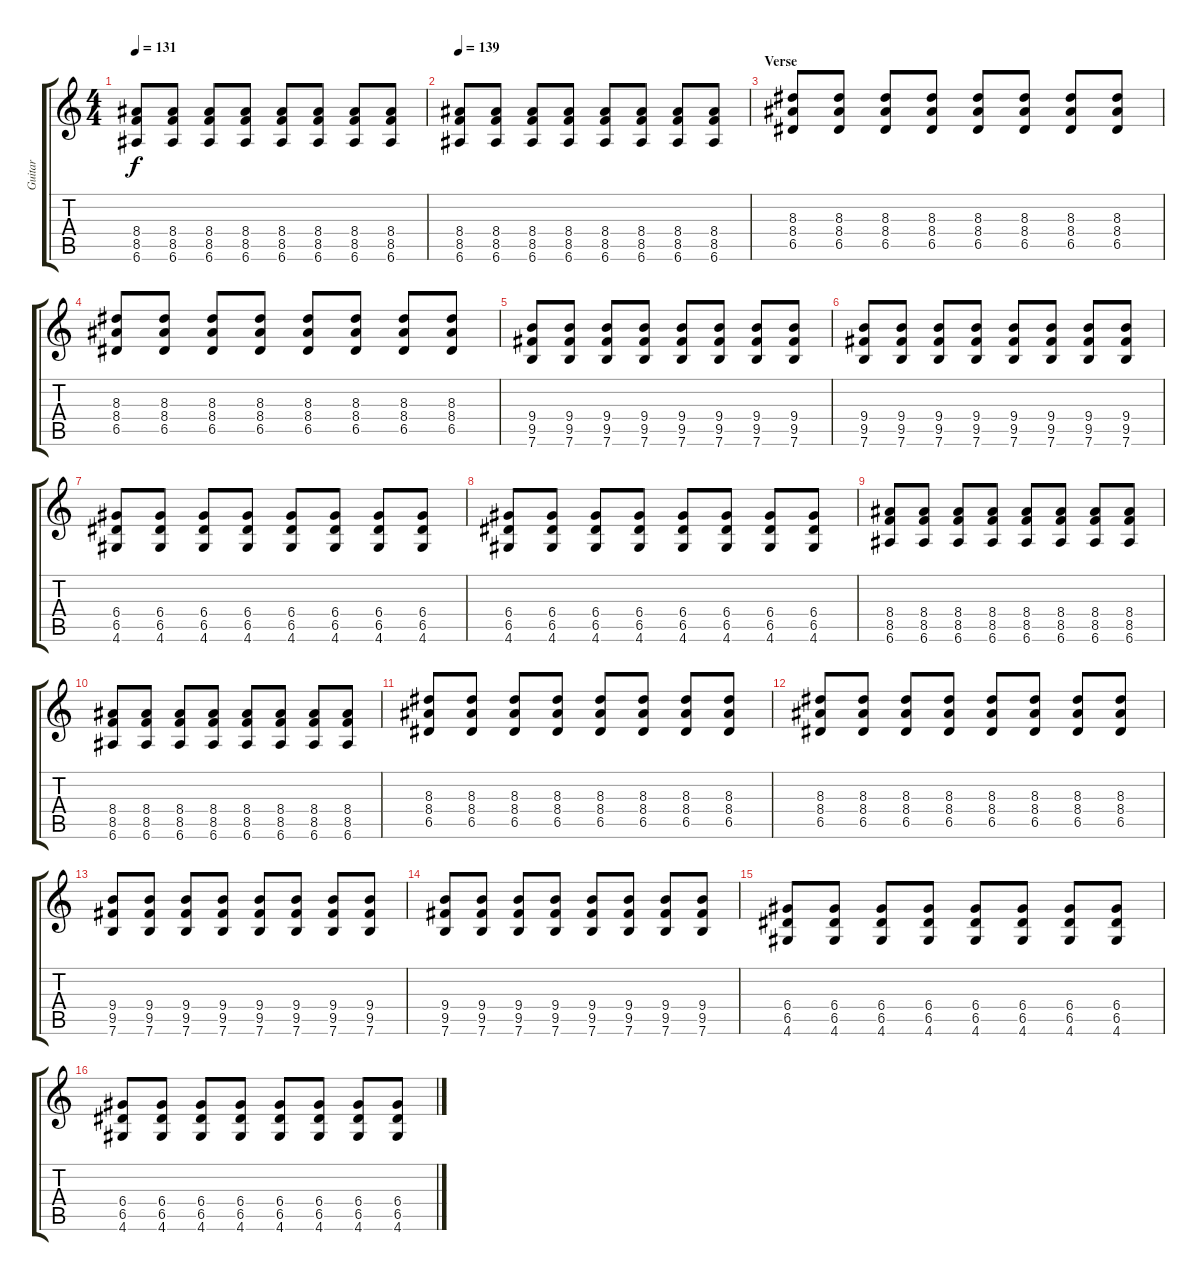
\track ("Guitar" "Guitar") {instrument distortionguitar}
\staff {score tabs}
\tuning (E4 B3 G3 D3 A2 E2) {hide}
\ts (4 4)
\tempo 131
\clef g2
\ks c
(8.4 8.5 6.6).8{dy f} (8.4 8.5 6.6).8 (8.4 8.5 6.6).8 (8.4 8.5 6.6).8 (8.4 8.5 6.6).8 (8.4 8.5 6.6).8 (8.4 8.5 6.6).8 (8.4 8.5 6.6).8 |
\tempo 139
(8.4 8.5 6.6).8 (8.4 8.5 6.6).8 (8.4 8.5 6.6).8 (8.4 8.5 6.6).8 (8.4 8.5 6.6).8 (8.4 8.5 6.6).8 (8.4 8.5 6.6).8 (8.4 8.5 6.6).8 |
\section ("" "Verse")
(8.3 8.4 6.5).8 (8.3 8.4 6.5).8 (8.3 8.4 6.5).8 (8.3 8.4 6.5).8 (8.3 8.4 6.5).8 (8.3 8.4 6.5).8 (8.3 8.4 6.5).8 (8.3 8.4 6.5).8 |
(8.3 8.4 6.5).8 (8.3 8.4 6.5).8 (8.3 8.4 6.5).8 (8.3 8.4 6.5).8 (8.3 8.4 6.5).8 (8.3 8.4 6.5).8 (8.3 8.4 6.5).8 (8.3 8.4 6.5).8 |
(9.4 9.5 7.6).8 (9.4 9.5 7.6).8 (9.4 9.5 7.6).8 (9.4 9.5 7.6).8 (9.4 9.5 7.6).8 (9.4 9.5 7.6).8 (9.4 9.5 7.6).8 (9.4 9.5 7.6).8 |
(9.4 9.5 7.6).8 (9.4 9.5 7.6).8 (9.4 9.5 7.6).8 (9.4 9.5 7.6).8 (9.4 9.5 7.6).8 (9.4 9.5 7.6).8 (9.4 9.5 7.6).8 (9.4 9.5 7.6).8 |
(6.4 6.5 4.6).8 (6.4 6.5 4.6).8 (6.4 6.5 4.6).8 (6.4 6.5 4.6).8 (6.4 6.5 4.6).8 (6.4 6.5 4.6).8 (6.4 6.5 4.6).8 (6.4 6.5 4.6).8 |
(6.4 6.5 4.6).8 (6.4 6.5 4.6).8 (6.4 6.5 4.6).8 (6.4 6.5 4.6).8 (6.4 6.5 4.6).8 (6.4 6.5 4.6).8 (6.4 6.5 4.6).8 (6.4 6.5 4.6).8 |
(8.4 8.5 6.6).8 (8.4 8.5 6.6).8 (8.4 8.5 6.6).8 (8.4 8.5 6.6).8 (8.4 8.5 6.6).8 (8.4 8.5 6.6).8 (8.4 8.5 6.6).8 (8.4 8.5 6.6).8 |
(8.4 8.5 6.6).8 (8.4 8.5 6.6).8 (8.4 8.5 6.6).8 (8.4 8.5 6.6).8 (8.4 8.5 6.6).8 (8.4 8.5 6.6).8 (8.4 8.5 6.6).8 (8.4 8.5 6.6).8 |
(8.3 8.4 6.5).8 (8.3 8.4 6.5).8 (8.3 8.4 6.5).8 (8.3 8.4 6.5).8 (8.3 8.4 6.5).8 (8.3 8.4 6.5).8 (8.3 8.4 6.5).8 (8.3 8.4 6.5).8 |
(8.3 8.4 6.5).8 (8.3 8.4 6.5).8 (8.3 8.4 6.5).8 (8.3 8.4 6.5).8 (8.3 8.4 6.5).8 (8.3 8.4 6.5).8 (8.3 8.4 6.5).8 (8.3 8.4 6.5).8 |
(9.4 9.5 7.6).8 (9.4 9.5 7.6).8 (9.4 9.5 7.6).8 (9.4 9.5 7.6).8 (9.4 9.5 7.6).8 (9.4 9.5 7.6).8 (9.4 9.5 7.6).8 (9.4 9.5 7.6).8 |
(9.4 9.5 7.6).8 (9.4 9.5 7.6).8 (9.4 9.5 7.6).8 (9.4 9.5 7.6).8 (9.4 9.5 7.6).8 (9.4 9.5 7.6).8 (9.4 9.5 7.6).8 (9.4 9.5 7.6).8 |
(6.4 6.5 4.6).8 (6.4 6.5 4.6).8 (6.4 6.5 4.6).8 (6.4 6.5 4.6).8 (6.4 6.5 4.6).8 (6.4 6.5 4.6).8 (6.4 6.5 4.6).8 (6.4 6.5 4.6).8 |
(6.4 6.5 4.6).8 (6.4 6.5 4.6).8 (6.4 6.5 4.6).8 (6.4 6.5 4.6).8 (6.4 6.5 4.6).8 (6.4 6.5 4.6).8 (6.4 6.5 4.6).8 (6.4 6.5 4.6).8
